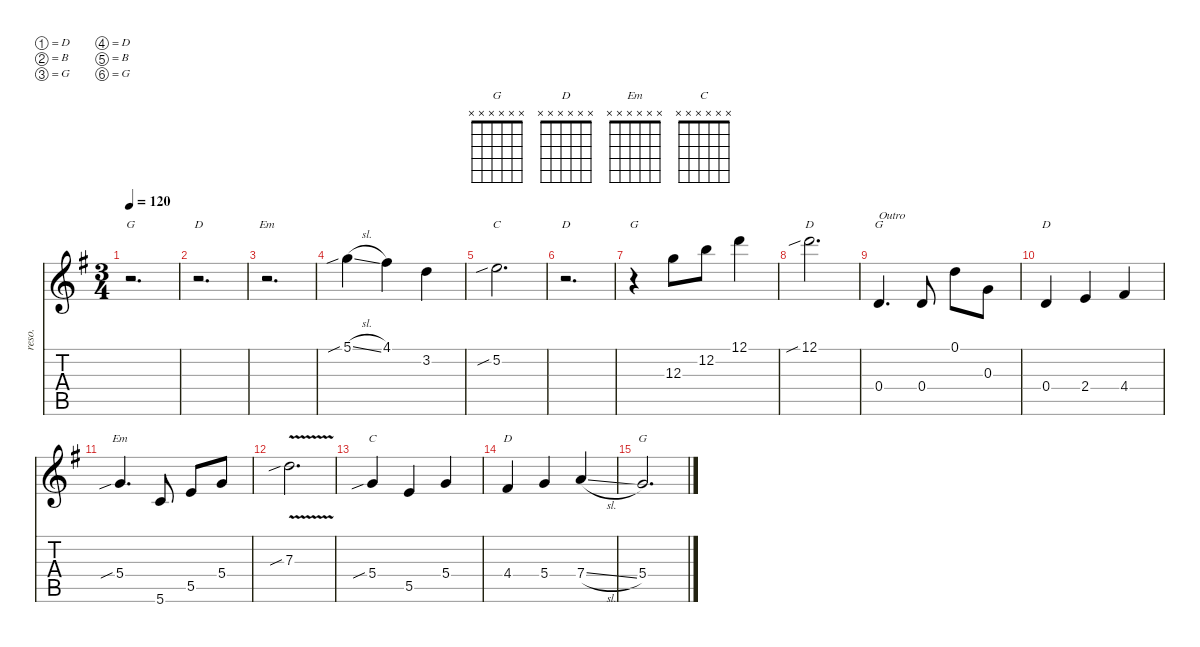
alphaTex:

\defaultSystemsLayout 4
\hideDynamics
\bracketExtendMode nobrackets
\track ("Resonator" "reso.") {instrument acousticguitarsteel}
\staff {score tabs}
\tuning (D4 B3 G3 D3 B2 G2)
\chord ("G" x x x 0 x x) {showfingering false}
\chord ("D" x x x 0 x x) {showfingering false}
\chord ("Em" x x x 5 x x) {showfingering false}
\chord ("C" x x x 5 x x) {showfingering false}
\chord ("D" x x x 4 x x) {showfingering false}
\chord ("G" x x x 5 x x) {showfingering false}
\chord ("D" x x x x x x)
\chord ("Em" x x x x x x)
\chord ("C" x x x x x x)
\chord ("G" x x x x x x)
\ts (3 4)
\tempo 120
\clef g2
\ks g
r.2{d ch "G" dy mf beam Down} |
r.2{d ch "D" beam Down} |
r.2{d ch "Em" beam Down} |
5.1{sib sl acc forcenatural}.4{beam Down} 4.1{acc #}.4{beam Down} 3.2{acc forcenatural}.4{beam Down} |
5.2{sib acc forcenatural}.2{d ch "C" beam Down} |
r.2{d ch "D" beam Down} |
r.4{ch "G" beam Down} 12.3{acc forcenatural}.8{beam Down} 12.2{acc forcenatural}.8{beam Down} 12.1{acc forcenatural}.4{beam Down} |
12.1{sib acc forcenatural}.2{d ch "D" beam Down} |
0.4{acc forcenatural}.4{d ch "G" txt "Outro" beam Up} 0.4{acc forcenatural}.8{beam Up} 0.1{acc forcenatural}.8{beam Down} 0.3{acc forcenatural}.8{beam Down} |
0.4{acc forcenatural}.4{ch "D" beam Up} 2.4{acc forcenatural}.4{beam Up} 4.4{acc #}.4{beam Up} |
5.4{sib acc forcenatural}.4{d ch "Em" beam Up} 5.6{acc forcenatural}.8{beam Up} 5.5{acc forcenatural}.8{beam Up} 5.4{acc forcenatural}.8{beam Up} |
7.3{v sib acc forcenatural}.2{d beam Down} |
5.4{sib acc forcenatural}.4{ch "C" beam Up} 5.5{acc forcenatural}.4{beam Up} 5.4{acc forcenatural}.4{beam Up} |
4.4{acc #}.4{ch "D" beam Up} 5.4{acc forcenatural}.4{beam Up} 7.4{sl acc forcenatural}.4{beam Up} |
5.4{acc forcenatural}.2{d ch "G" beam Up}
